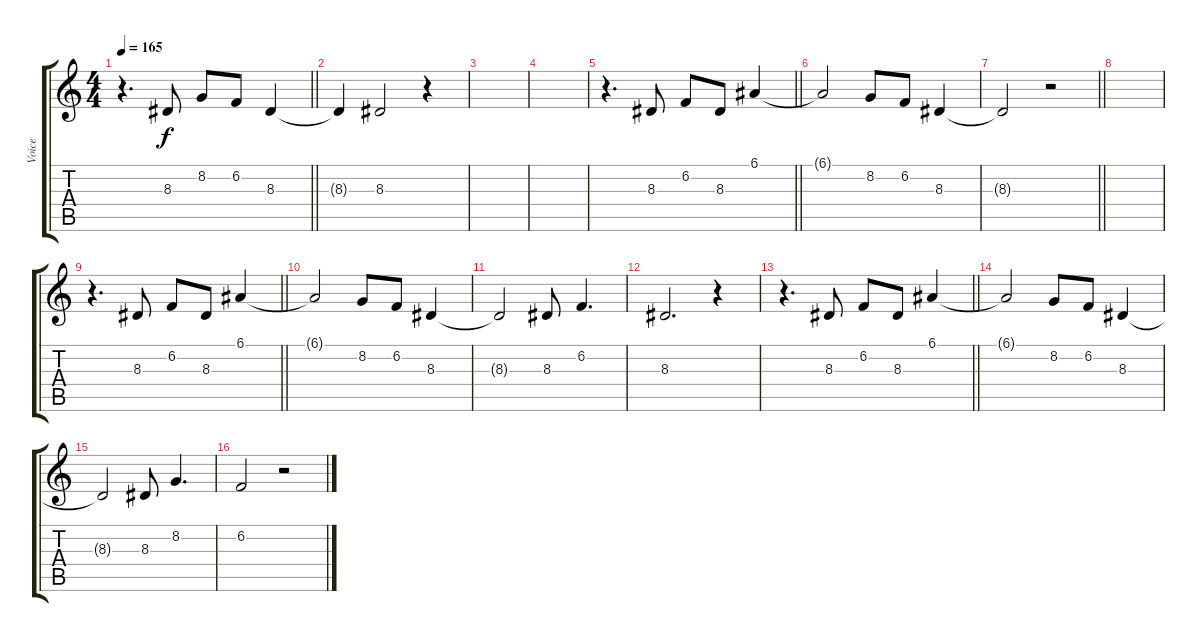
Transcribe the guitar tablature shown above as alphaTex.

\track ("Voice" "Voice") {instrument altosax}
\staff {score tabs}
\tuning (E4 B3 G3 D3 A2 E2) {hide}
\ts (4 4)
\tempo 165
\clef g2
\barLineRight lightlight
\ks c
r.4{d dy f} 8.3.8 8.2.8 6.2.8 8.3.4 |
8.3{t}.4 8.3.2 r.4 |
|
|
\barLineRight lightlight
r.4{d} 8.3.8 6.2.8 8.3.8 6.1.4 |
6.1{t}.2 8.2.8 6.2.8 8.3.4 |
\barLineRight lightlight
8.3{t}.2 r.2 |
|
\barLineRight lightlight
r.4{d} 8.3.8 6.2.8 8.3.8 6.1.4 |
6.1{t}.2 8.2.8 6.2.8 8.3.4 |
8.3{t}.2 8.3.8 6.2.4{d} |
8.3.2{d} r.4 |
\barLineRight lightlight
r.4{d} 8.3.8 6.2.8 8.3.8 6.1.4 |
6.1{t}.2 8.2.8 6.2.8 8.3.4 |
8.3{t}.2 8.3.8 8.2.4{d} |
6.2.2 r.2
